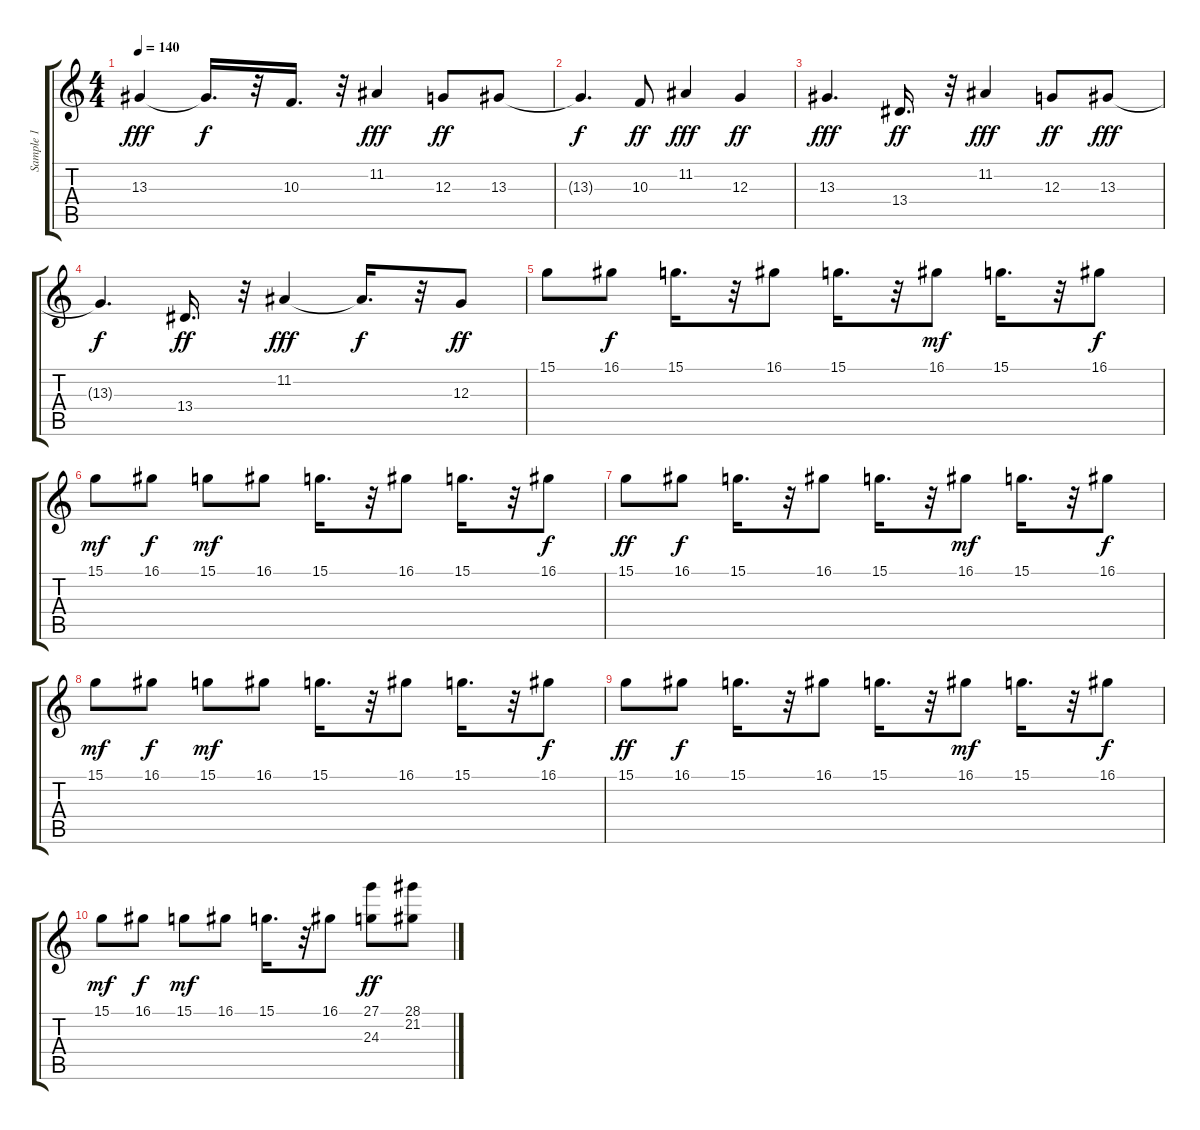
\track ("Sample 1" "Sample 1") {instrument electricgrandpiano}
\staff {score tabs}
\tuning (E4 B3 G3 D3 A2 E2) {hide}
\ts (4 4)
\tempo 140
\clef g2
\ks c
13.3.4{dy fff} 13.3{t}.16{d dy f} r.32 10.3.16{d} r.32 11.2.4{dy fff} 12.3.8{dy ff} 13.3.8 |
13.3{t}.4{d dy f} 10.3.8{dy ff} 11.2.4{dy fff} 12.3.4{dy ff} |
13.3.4{d dy fff} 13.4.16{d dy ff} r.32 11.2.4{dy fff} 12.3.8{dy ff} 13.3.8{dy fff} |
13.3{t}.4{d dy f} 13.4.16{d dy ff} r.32 11.2.4{dy fff} 11.2{t}.16{d dy f} r.32 12.3.8{dy ff} |
15.1.8 16.1.8{dy f} 15.1.16{d} r.32 16.1.8 15.1.16{d} r.32 16.1.8{dy mf} 15.1.16{d} r.32 16.1.8{dy f} |
15.1.8{dy mf} 16.1.8{dy f} 15.1.8{dy mf} 16.1.8 15.1.16{d} r.32 16.1.8 15.1.16{d} r.32 16.1.8{dy f} |
15.1.8{dy ff} 16.1.8{dy f} 15.1.16{d} r.32 16.1.8 15.1.16{d} r.32 16.1.8{dy mf} 15.1.16{d} r.32 16.1.8{dy f} |
15.1.8{dy mf} 16.1.8{dy f} 15.1.8{dy mf} 16.1.8 15.1.16{d} r.32 16.1.8 15.1.16{d} r.32 16.1.8{dy f} |
15.1.8{dy ff} 16.1.8{dy f} 15.1.16{d} r.32 16.1.8 15.1.16{d} r.32 16.1.8{dy mf} 15.1.16{d} r.32 16.1.8{dy f} |
15.1.8{dy mf} 16.1.8{dy f} 15.1.8{dy mf} 16.1.8 15.1.16{d} r.32 16.1.8 (27.1 24.3).8{dy ff} (28.1 21.2).8
